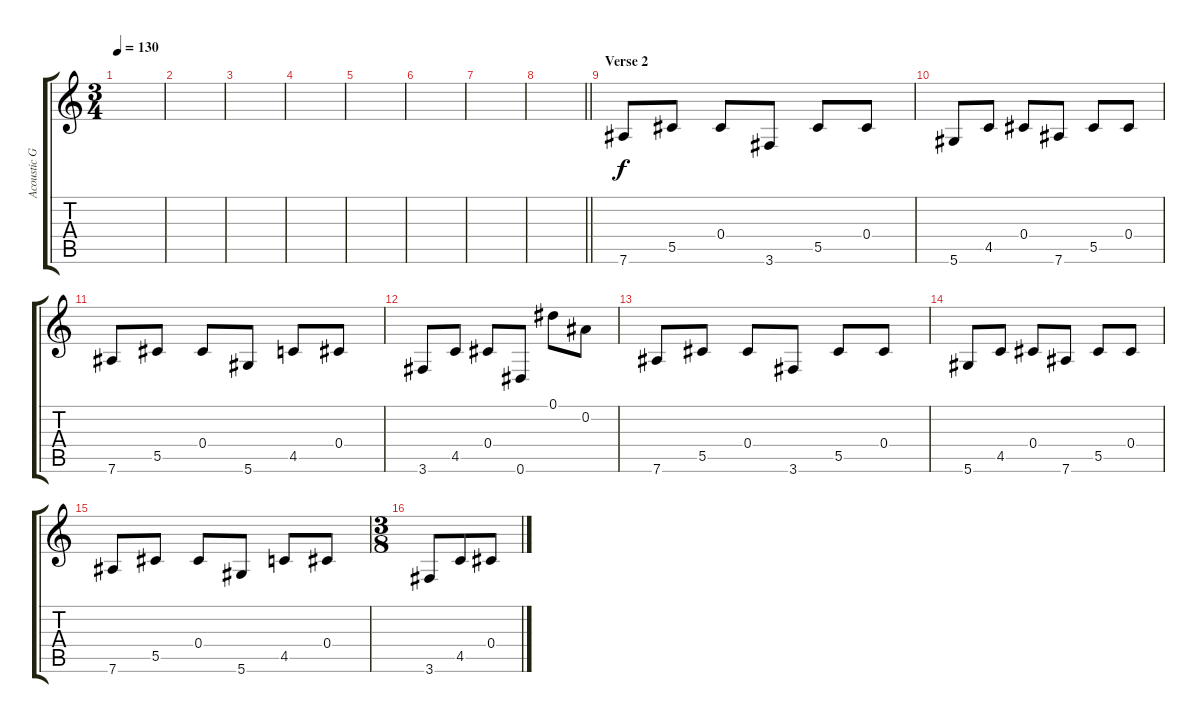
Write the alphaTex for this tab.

\track ("Acoustic Guitar" "Acoustic G") {instrument electricguitarclean}
\staff {score tabs}
\tuning (Eb4 Bb3 Gb3 Db3 Ab2 Eb2) {hide}
\ts (3 4)
\tempo 130
\clef g2
\ks c
|
|
|
|
|
|
|
\barLineRight lightlight
|
\section ("" "Verse 2")
7.6.8 5.5.8 0.4.8 3.6.8 5.5.8 0.4.8 |
5.6.8 4.5.8 0.4.8 7.6.8 5.5.8 0.4.8 |
7.6.8 5.5.8 0.4.8 5.6.8 4.5.8 0.4.8 |
3.6.8 4.5.8 0.4.8 0.6.8 0.1.8 0.2.8 |
7.6.8 5.5.8 0.4.8 3.6.8 5.5.8 0.4.8 |
5.6.8 4.5.8 0.4.8 7.6.8 5.5.8 0.4.8 |
7.6.8 5.5.8 0.4.8 5.6.8 4.5.8 0.4.8 |
\ts (3 8)
3.6.8 4.5.8 0.4.8
